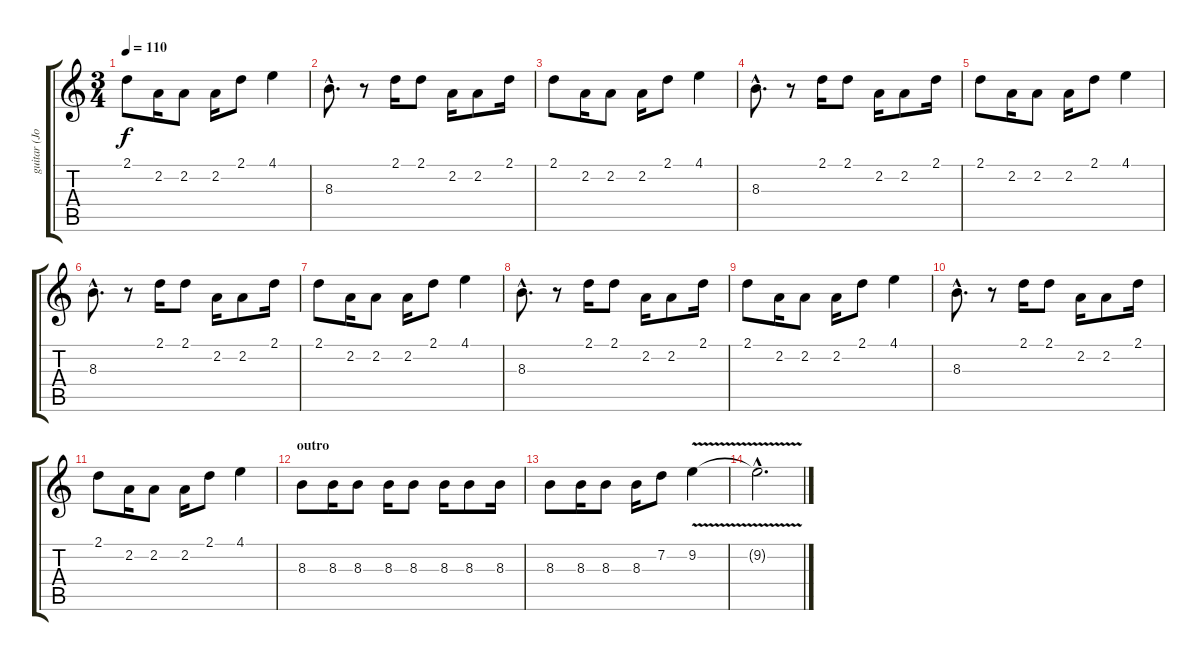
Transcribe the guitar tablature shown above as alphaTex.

\track ("guitar (Joshua Homme)" "guitar (Jo") {instrument distortionguitar}
\staff {score tabs}
\tuning (C4 G3 Eb3 Bb2 F2 C2) {hide}
\ts (3 4)
\tempo 110
\clef g2
\ks c
2.1.8{dy f} 2.2.16 2.2.8 2.2.16 2.1.8 4.1.4 |
8.3{hac}.8{d} r.8 2.1.16 2.1.8 2.2.16 2.2.8 2.1.16 |
2.1.8 2.2.16 2.2.8 2.2.16 2.1.8 4.1.4 |
8.3{hac}.8{d} r.8 2.1.16 2.1.8 2.2.16 2.2.8 2.1.16 |
2.1.8 2.2.16 2.2.8 2.2.16 2.1.8 4.1.4 |
8.3{hac}.8{d} r.8 2.1.16 2.1.8 2.2.16 2.2.8 2.1.16 |
2.1.8 2.2.16 2.2.8 2.2.16 2.1.8 4.1.4 |
8.3{hac}.8{d} r.8 2.1.16 2.1.8 2.2.16 2.2.8 2.1.16 |
2.1.8 2.2.16 2.2.8 2.2.16 2.1.8 4.1.4 |
8.3{hac}.8{d} r.8 2.1.16 2.1.8 2.2.16 2.2.8 2.1.16 |
2.1.8 2.2.16 2.2.8 2.2.16 2.1.8 4.1.4 |
\section ("" "outro")
8.3.8 8.3.16 8.3.8 8.3.16 8.3.8 8.3.16 8.3.8 8.3.16 |
8.3.8 8.3.16 8.3.8 8.3.16 7.2.8 9.2{v}.4 |
9.2{hac t}.2{d}
